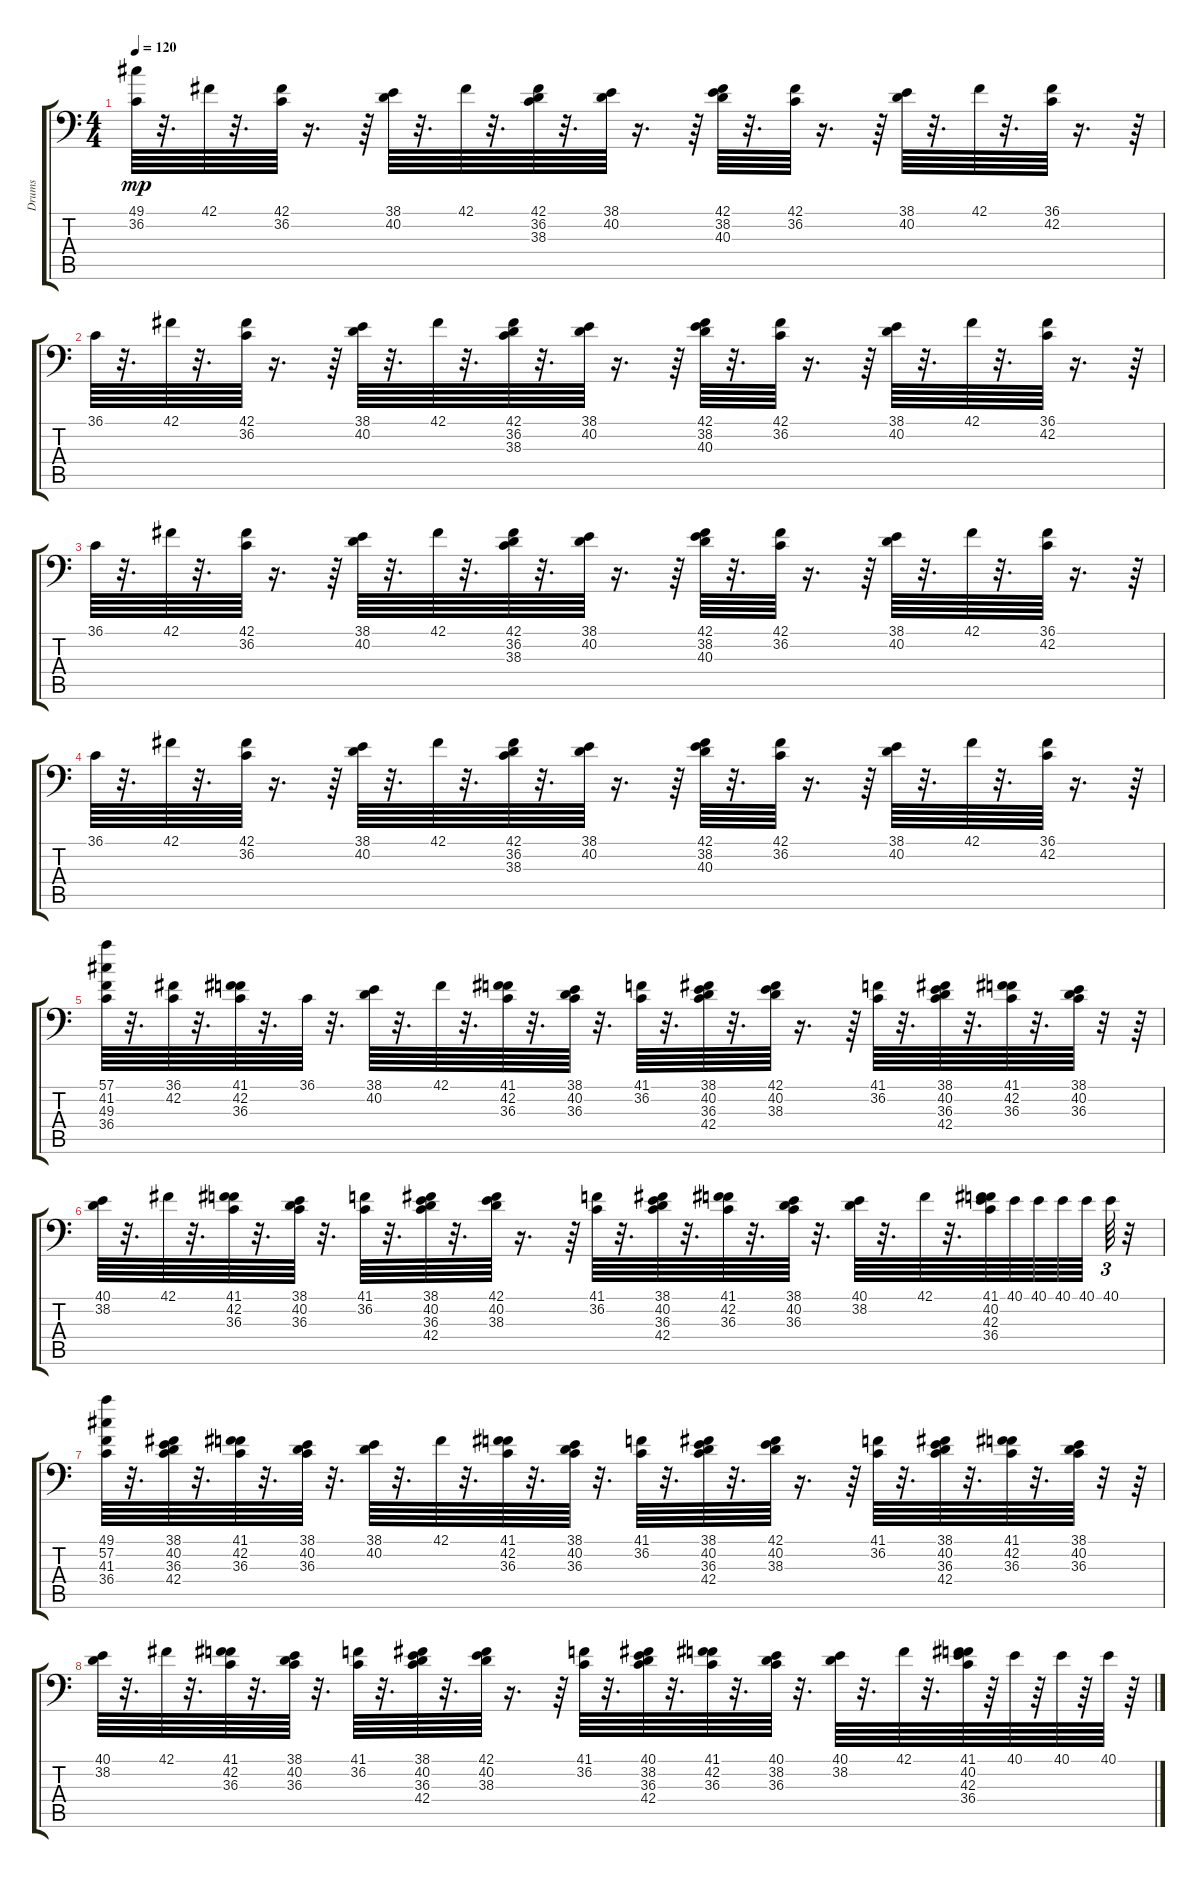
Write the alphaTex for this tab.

\track ("Drums" "Drums") {instrument acousticgrandpiano}
\staff {score tabs}
\tuning (C-1 C-1 C-1 C-1 C-1 C-1) {hide}
\ts (4 4)
\tempo 120
\clef f4
\ks c
(49.1 36.2).64{dy mp} r.32{d} 42.1.64 r.32{d} (42.1 36.2).64 r.16{d} r.64 (38.1 40.2).64 r.32{d} 42.1.64 r.32{d} (42.1 36.2 38.3).64 r.32{d} (38.1 40.2).64 r.16{d} r.64 (42.1 38.2 40.3).64 r.32{d} (42.1 36.2).64 r.16{d} r.64 (38.1 40.2).64 r.32{d} 42.1.64 r.32{d} (36.1 42.2).64 r.16{d} r.64 |
36.1.64 r.32{d} 42.1.64 r.32{d} (42.1 36.2).64 r.16{d} r.64 (38.1 40.2).64 r.32{d} 42.1.64 r.32{d} (42.1 36.2 38.3).64 r.32{d} (38.1 40.2).64 r.16{d} r.64 (42.1 38.2 40.3).64 r.32{d} (42.1 36.2).64 r.16{d} r.64 (38.1 40.2).64 r.32{d} 42.1.64 r.32{d} (36.1 42.2).64 r.16{d} r.64 |
36.1.64 r.32{d} 42.1.64 r.32{d} (42.1 36.2).64 r.16{d} r.64 (38.1 40.2).64 r.32{d} 42.1.64 r.32{d} (42.1 36.2 38.3).64 r.32{d} (38.1 40.2).64 r.16{d} r.64 (42.1 38.2 40.3).64 r.32{d} (42.1 36.2).64 r.16{d} r.64 (38.1 40.2).64 r.32{d} 42.1.64 r.32{d} (36.1 42.2).64 r.16{d} r.64 |
36.1.64 r.32{d} 42.1.64 r.32{d} (42.1 36.2).64 r.16{d} r.64 (38.1 40.2).64 r.32{d} 42.1.64 r.32{d} (42.1 36.2 38.3).64 r.32{d} (38.1 40.2).64 r.16{d} r.64 (42.1 38.2 40.3).64 r.32{d} (42.1 36.2).64 r.16{d} r.64 (38.1 40.2).64 r.32{d} 42.1.64 r.32{d} (36.1 42.2).64 r.16{d} r.64 |
(57.1 41.2 49.3 36.4).64 r.32{d} (36.1 42.2).64 r.32{d} (41.1 42.2 36.3).64 r.32{d} 36.1.64 r.32{d} (38.1 40.2).64 r.32{d} 42.1.64 r.32{d} (41.1 42.2 36.3).64 r.32{d} (38.1 40.2 36.3).64 r.32{d} (41.1 36.2).64 r.32{d} (38.1 40.2 36.3 42.4).64 r.32{d} (42.1 40.2 38.3).64 r.16{d} r.64 (41.1 36.2).64 r.32{d} (38.1 40.2 36.3 42.4).64 r.32{d} (41.1 42.2 36.3).64 r.32{d} (38.1 40.2 36.3).64 r.32 r.64 |
(40.1 38.2).64 r.32{d} 42.1.64 r.32{d} (41.1 42.2 36.3).64 r.32{d} (38.1 40.2 36.3).64 r.32{d} (41.1 36.2).64 r.32{d} (38.1 40.2 36.3 42.4).64 r.32{d} (42.1 40.2 38.3).64 r.16{d} r.64 (41.1 36.2).64 r.32{d} (38.1 40.2 36.3 42.4).64 r.32{d} (41.1 42.2 36.3).64 r.32{d} (38.1 40.2 36.3).64 r.32{d} (40.1 38.2).64 r.32{d} 42.1.64 r.32{d} (41.1 40.2 42.3 36.4).64 40.1.64 40.1.64 40.1.64 40.1.64 40.1.64{tu (3 2)} r.32 |
(49.1 57.2 41.3 36.4).64 r.32{d} (38.1 40.2 36.3 42.4).64 r.32{d} (41.1 42.2 36.3).64 r.32{d} (38.1 40.2 36.3).64 r.32{d} (38.1 40.2).64 r.32{d} 42.1.64 r.32{d} (41.1 42.2 36.3).64 r.32{d} (38.1 40.2 36.3).64 r.32{d} (41.1 36.2).64 r.32{d} (38.1 40.2 36.3 42.4).64 r.32{d} (42.1 40.2 38.3).64 r.16{d} r.64 (41.1 36.2).64 r.32{d} (38.1 40.2 36.3 42.4).64 r.32{d} (41.1 42.2 36.3).64 r.32{d} (38.1 40.2 36.3).64 r.32 r.64 |
(40.1 38.2).64 r.32{d} 42.1.64 r.32{d} (41.1 42.2 36.3).64 r.32{d} (38.1 40.2 36.3).64 r.32{d} (41.1 36.2).64 r.32{d} (38.1 40.2 36.3 42.4).64 r.32{d} (42.1 40.2 38.3).64 r.16{d} r.64 (41.1 36.2).64 r.32{d} (40.1 38.2 36.3 42.4).64 r.32{d} (41.1 42.2 36.3).64 r.32{d} (40.1 38.2 36.3).64 r.32{d} (40.1 38.2).64 r.32{d} 42.1.64 r.32{d} (41.1 40.2 42.3 36.4).64 r.64 40.1.64 r.64 40.1.64 r.64 40.1.64 r.64
